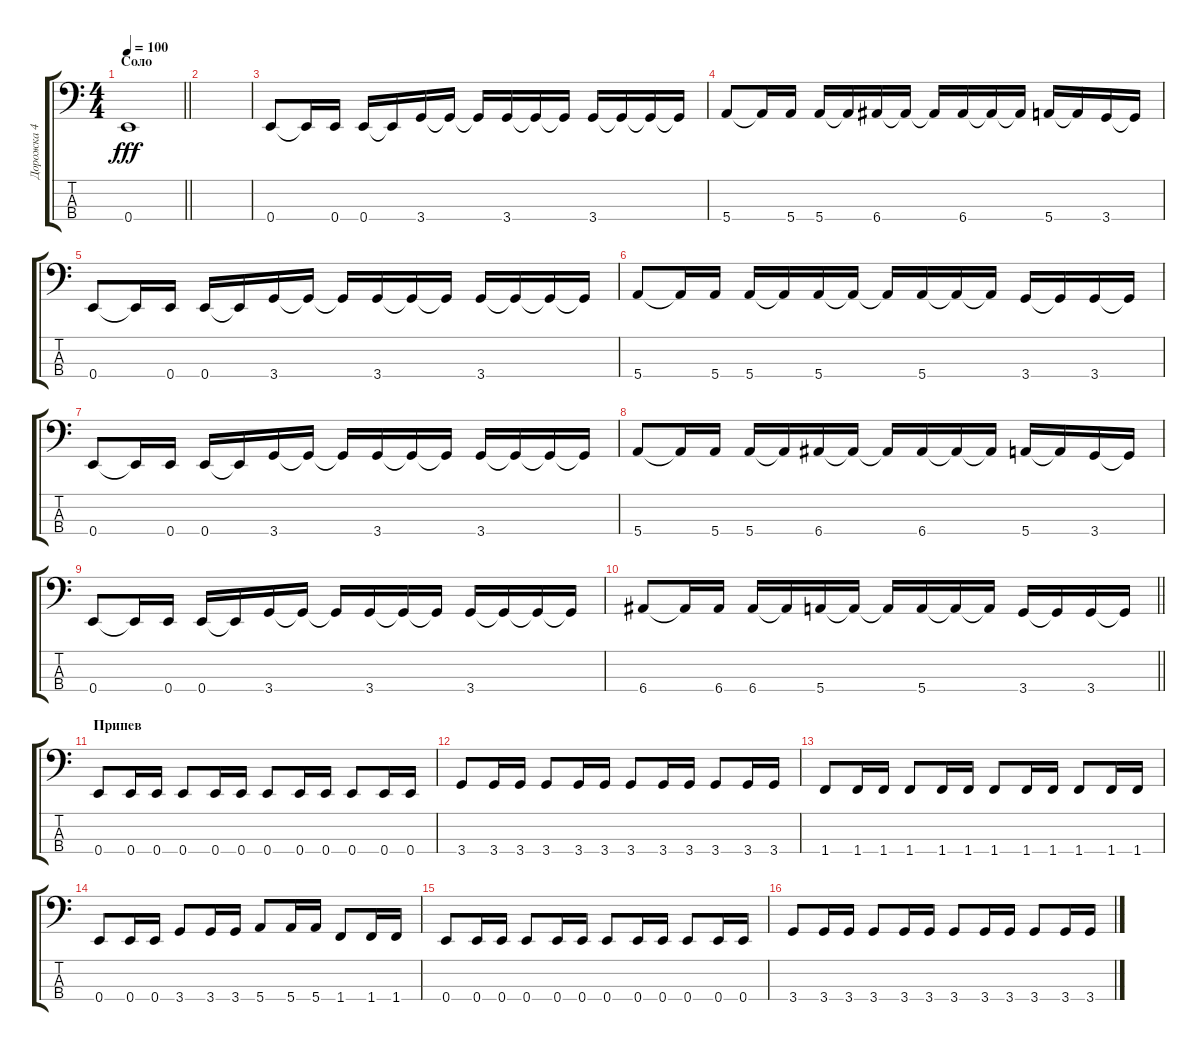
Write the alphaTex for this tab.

\track ("Дорожка 4" "Дорожка 4") {instrument electricbasspick}
\staff {score tabs}
\tuning (G2 D2 A1 E1) {hide}
\ts (4 4)
\section ("" "Соло")
\tempo 100
\clef f4
\barLineRight lightlight
\ks c
0.4.1{dy fff} |
|
0.4.8 0.4{t}.16 0.4.16 0.4.16 0.4{t}.16 3.4.16 3.4{t}.16 3.4{t}.16 3.4.16 3.4{t}.16 3.4{t}.16 3.4.16 3.4{t}.16 3.4{t}.16 3.4{t}.16 |
5.4.8 5.4{t}.16 5.4.16 5.4.16 5.4{t}.16 6.4.16 6.4{t}.16 6.4{t}.16 6.4.16 6.4{t}.16 6.4{t}.16 5.4.16 5.4{t}.16 3.4.16 3.4{t}.16 |
0.4.8 0.4{t}.16 0.4.16 0.4.16 0.4{t}.16 3.4.16 3.4{t}.16 3.4{t}.16 3.4.16 3.4{t}.16 3.4{t}.16 3.4.16 3.4{t}.16 3.4{t}.16 3.4{t}.16 |
5.4.8 5.4{t}.16 5.4.16 5.4.16 5.4{t}.16 5.4.16 5.4{t}.16 5.4{t}.16 5.4.16 5.4{t}.16 5.4{t}.16 3.4.16 3.4{t}.16 3.4.16 3.4{t}.16 |
0.4.8 0.4{t}.16 0.4.16 0.4.16 0.4{t}.16 3.4.16 3.4{t}.16 3.4{t}.16 3.4.16 3.4{t}.16 3.4{t}.16 3.4.16 3.4{t}.16 3.4{t}.16 3.4{t}.16 |
5.4.8 5.4{t}.16 5.4.16 5.4.16 5.4{t}.16 6.4.16 6.4{t}.16 6.4{t}.16 6.4.16 6.4{t}.16 6.4{t}.16 5.4.16 5.4{t}.16 3.4.16 3.4{t}.16 |
0.4.8 0.4{t}.16 0.4.16 0.4.16 0.4{t}.16 3.4.16 3.4{t}.16 3.4{t}.16 3.4.16 3.4{t}.16 3.4{t}.16 3.4.16 3.4{t}.16 3.4{t}.16 3.4{t}.16 |
\barLineRight lightlight
6.4.8 6.4{t}.16 6.4.16 6.4.16 6.4{t}.16 5.4.16 5.4{t}.16 5.4{t}.16 5.4.16 5.4{t}.16 5.4{t}.16 3.4.16 3.4{t}.16 3.4.16 3.4{t}.16 |
\section ("" "Припев")
0.4.8 0.4.16 0.4.16 0.4.8 0.4.16 0.4.16 0.4.8 0.4.16 0.4.16 0.4.8 0.4.16 0.4.16 |
3.4.8 3.4.16 3.4.16 3.4.8 3.4.16 3.4.16 3.4.8 3.4.16 3.4.16 3.4.8 3.4.16 3.4.16 |
1.4.8 1.4.16 1.4.16 1.4.8 1.4.16 1.4.16 1.4.8 1.4.16 1.4.16 1.4.8 1.4.16 1.4.16 |
0.4.8 0.4.16 0.4.16 3.4.8 3.4.16 3.4.16 5.4.8 5.4.16 5.4.16 1.4.8 1.4.16 1.4.16 |
0.4.8 0.4.16 0.4.16 0.4.8 0.4.16 0.4.16 0.4.8 0.4.16 0.4.16 0.4.8 0.4.16 0.4.16 |
3.4.8 3.4.16 3.4.16 3.4.8 3.4.16 3.4.16 3.4.8 3.4.16 3.4.16 3.4.8 3.4.16 3.4.16
